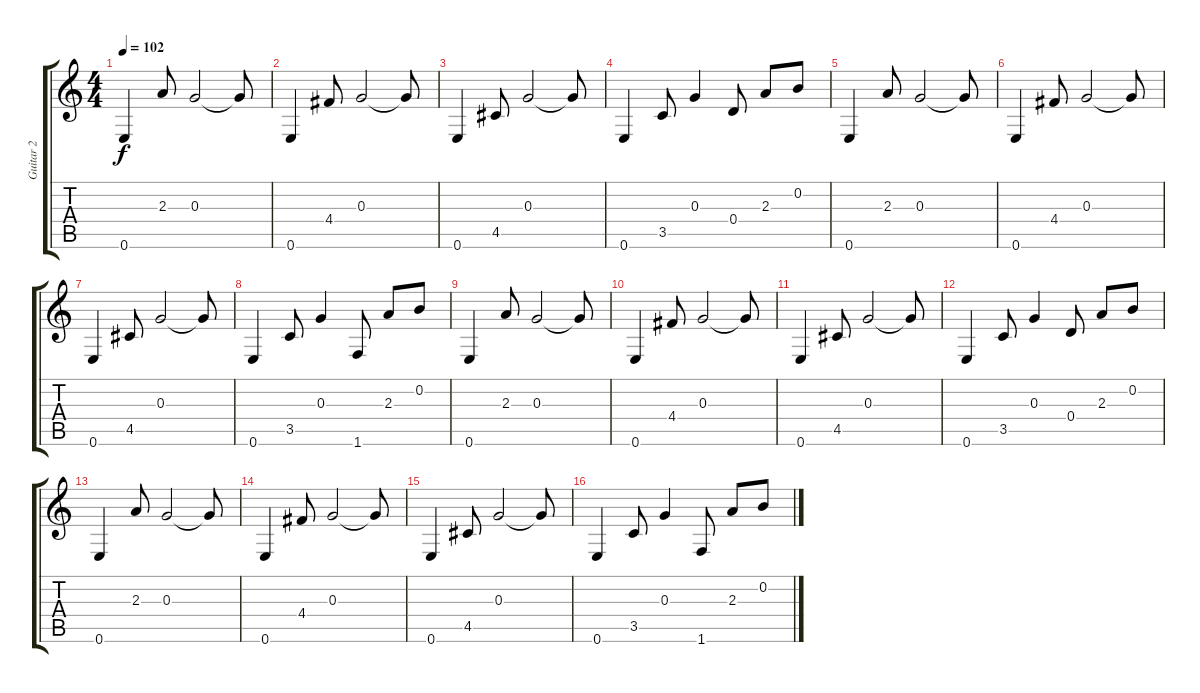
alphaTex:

\track ("Guitar 2" "Guitar 2") {instrument distortionguitar}
\staff {score tabs}
\tuning (E4 B3 G3 D3 A2 E2) {hide}
\ts (4 4)
\tempo 102
\clef g2
\ks c
0.6.4{dy f instrument distortionguitar} 2.3.8 0.3.2 0.3{t}.8 |
0.6.4 4.4.8 0.3.2 0.3{t}.8 |
0.6.4 4.5.8 0.3.2 0.3{t}.8 |
0.6.4 3.5.8 0.3.4 0.4.8 2.3.8 0.2.8 |
0.6.4 2.3.8 0.3.2 0.3{t}.8 |
0.6.4 4.4.8 0.3.2 0.3{t}.8 |
0.6.4 4.5.8 0.3.2 0.3{t}.8 |
0.6.4 3.5.8 0.3.4 1.6.8 2.3.8 0.2.8 |
0.6.4 2.3.8 0.3.2 0.3{t}.8 |
0.6.4 4.4.8 0.3.2 0.3{t}.8 |
0.6.4 4.5.8 0.3.2 0.3{t}.8 |
0.6.4 3.5.8 0.3.4 0.4.8 2.3.8 0.2.8 |
0.6.4 2.3.8 0.3.2 0.3{t}.8 |
0.6.4 4.4.8 0.3.2 0.3{t}.8 |
0.6.4 4.5.8 0.3.2 0.3{t}.8 |
0.6.4 3.5.8 0.3.4 1.6.8 2.3.8 0.2.8
